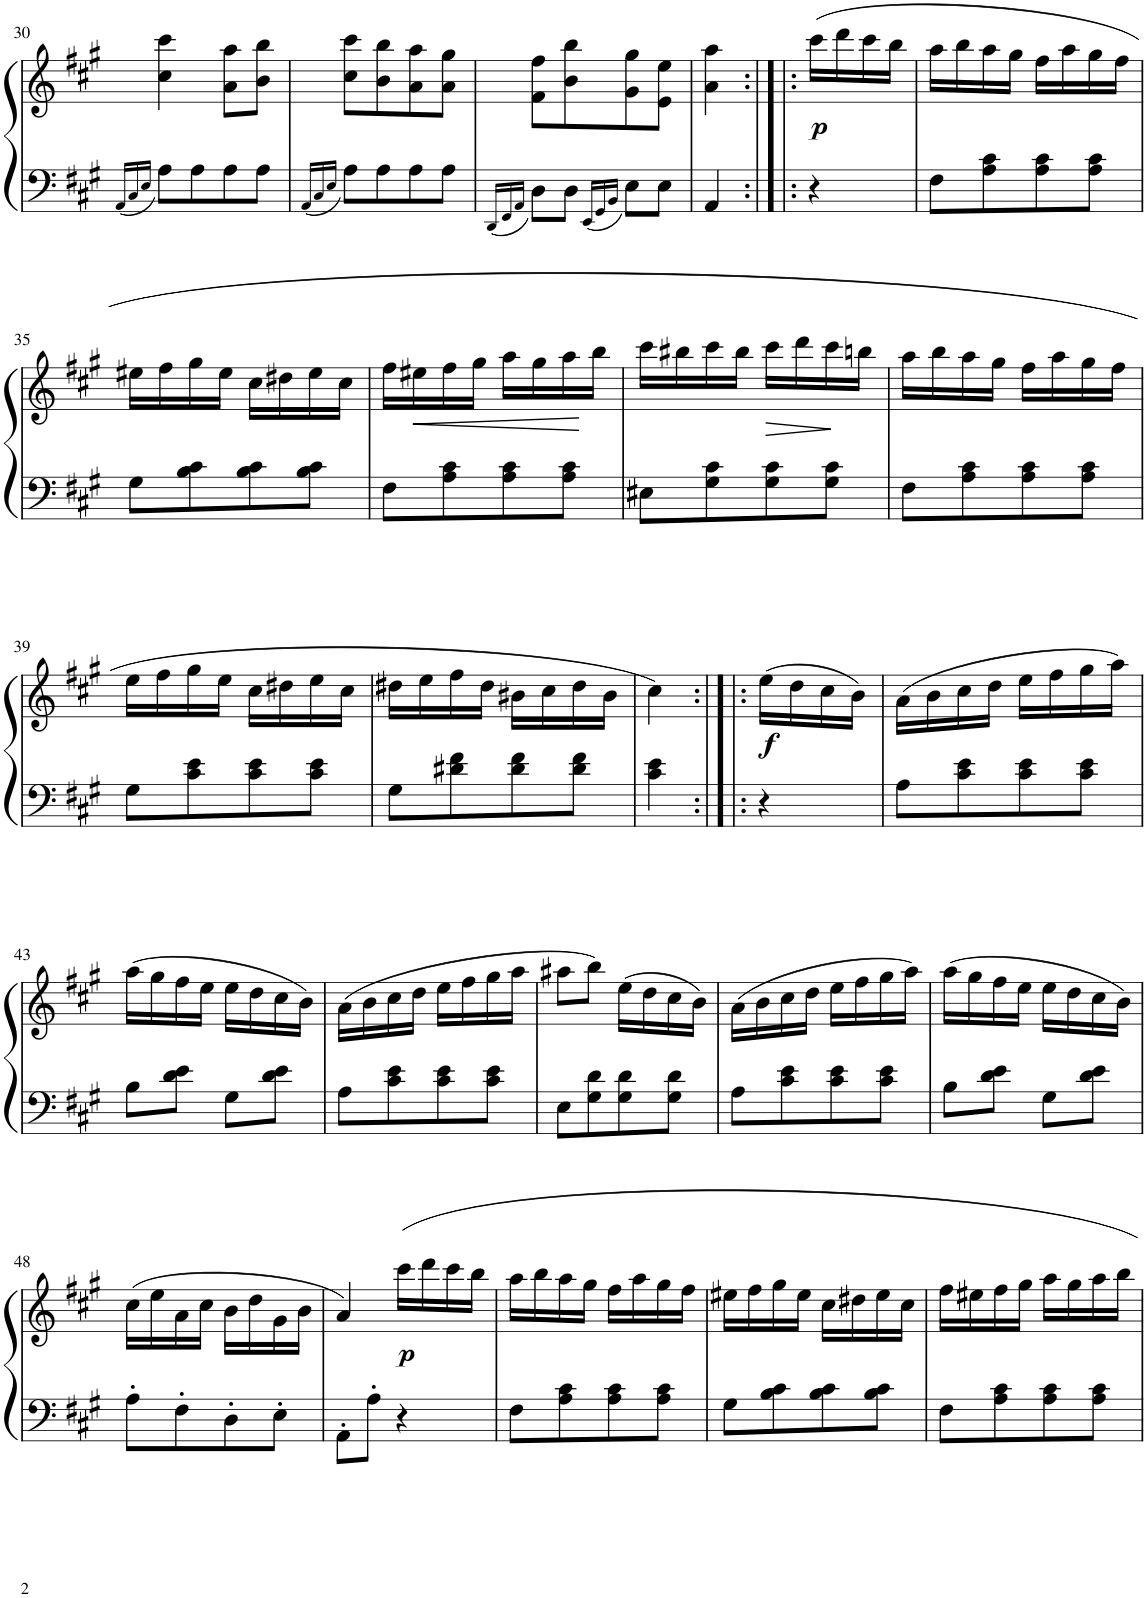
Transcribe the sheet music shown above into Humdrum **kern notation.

**kern	**kern	**dynam
*part1	*part1	*part1
*staff2	*staff1	*staff1/2
*I"Piano	*	*
*I'Pno	*	*
!!LO:PB:g=z
*clefF4	*clefG2	*
*k[f#c#g#]	*k[f#c#g#]	*
*M2/4	*M2/4	*
=30	=30	=30
16qAA/LL	.	.
16qC#/	.	.
16qE/JJ	.	.
8A\L	4cc#\ 4ccc#\	.
8A\	.	.
8A\	8a\ 8aa\L	.
8A\J	8b\ 8bb\J	.
=31	=31	=31
16qAA/LL	.	.
16qC#/	.	.
16qE/JJ	.	.
8A\L	8cc#\ 8ccc#\L	.
8A\	8b\ 8bb\	.
8A\	8a\ 8aa\	.
8A\J	8a\ 8gg#\J	.
=32	=32	=32
16qDD/LL	.	.
16qFF#/	.	.
16qAA/JJ	.	.
8D\L	8f#\ 8ff#\L	.
8D\J	8b\ 8bb\	.
16qEE/LL	.	.
16qGG#/	.	.
16qBB/JJ	.	.
8E\L	8g#\ 8gg#\	.
8E\J	8e\ 8ee\J	.
=33	=33	=33
4AA/	4a\ 4aa\	.
=33:|!|:	=33:|!|:	=33:|!|:
!	!	!LO:DY:b
4r	(16ccc#\LL	p
.	16ddd\	.
.	16ccc#\	.
.	16bb\JJ	.
=34	=34	=34
8F#\L	16aa\LL	.
.	16bb\	.
8A\ 8c#\	16aa\	.
.	16gg#\JJ	.
8A\ 8c#\	16ff#\LL	.
.	16aa\	.
8A\ 8c#\J	16gg#\	.
.	16ff#\JJ	.
!!LO:LB:g=z
=35	=35	=35
8G#\L	16ee#X\LL	.
.	16ff#\	.
8B\ 8c#\	16gg#\	.
.	16ee#\JJ	.
8B\ 8c#\	16cc#\LL	.
.	16dd#X\	.
8B\ 8c#\J	16ee#\	.
.	16cc#\JJ	.
=36	=36	=36
8F#\L	16ff#\LL	.
!	!	!LO:HP:b
.	16ee#X\	<
8A\ 8c#\	16ff#\	.
.	16gg#\JJ	.
8A\ 8c#\	16aa\LL	.
.	16gg#\	.
8A\ 8c#\J	16aa\	.
.	16bb\JJ	.
.	.	[
=37	=37	=37
8E#X\L	16ccc#\LL	.
.	16bb#X\	.
8G#\ 8c#\	16ccc#\	.
.	16bb#\JJ	.
!	!	!LO:HP:b
8G#\ 8c#\	16ccc#\LL	>
.	16ddd\	.
8G#\ 8c#\J	16ccc#\	.
.	16bbn\JJ	.
.	.	]
=38	=38	=38
8F#\L	16aa\LL	.
.	16bb\	.
8A\ 8c#\	16aa\	.
.	16gg#\JJ	.
8A\ 8c#\	16ff#\LL	.
.	16aa\	.
8A\ 8c#\J	16gg#\	.
.	16ff#\JJ	.
!!LO:LB:g=z
=39	=39	=39
8G#\L	16ee\LL	.
.	16ff#\	.
8c#\ 8e\	16gg#\	.
.	16ee\JJ	.
8c#\ 8e\	16cc#\LL	.
.	16dd#X\	.
8c#\ 8e\J	16ee\	.
.	16cc#\JJ	.
=40	=40	=40
8G#\L	16dd#X\LL	.
.	16ee\	.
8d#X\ 8f#\	16ff#\	.
.	16dd#\JJ	.
8d#\ 8f#\	16b#X\LL	.
.	16cc#\	.
8d#\ 8f#\J	16dd#\	.
.	16b#\JJ	.
=41	=41	=41
4c#\ 4e\	4cc#\)	.
=41:|!|:	=41:|!|:	=41:|!|:
!	!	!LO:DY:b
4r	(16ee\LL	f
.	16dd\	.
.	16cc#\	.
.	16b\JJ)	.
=42	=42	=42
8A\L	(16a\LL	.
.	16b\	.
8c#\ 8e\	16cc#\	.
.	16dd\JJ	.
8c#\ 8e\	16ee\LL	.
.	16ff#\	.
8c#\ 8e\J	16gg#\	.
.	16aa\JJ)	.
!!LO:LB:g=z
=43	=43	=43
8B\L	(16aa\LL	.
.	16gg#\	.
8d\ 8e\J	16ff#\	.
.	16ee\JJ	.
8G#\L	16ee\LL	.
.	16dd\	.
8d\ 8e\J	16cc#\	.
.	16b\JJ)	.
=44	=44	=44
8A\L	(16a\LL	.
.	16b\	.
8c#\ 8e\	16cc#\	.
.	16dd\JJ	.
8c#\ 8e\	16ee\LL	.
.	16ff#\	.
8c#\ 8e\J	16gg#\	.
.	16aa\JJ	.
=45	=45	=45
8E\L	8aa#X\L	.
8G#\ 8d\	8bb\J)	.
8G#\ 8d\	(16ee\LL	.
.	16dd\	.
8G#\ 8d\J	16cc#\	.
.	16b\JJ)	.
=46	=46	=46
8A\L	(16a\LL	.
.	16b\	.
8c#\ 8e\	16cc#\	.
.	16dd\JJ	.
8c#\ 8e\	16ee\LL	.
.	16ff#\	.
8c#\ 8e\J	16gg#\	.
.	16aa\JJ)	.
=47	=47	=47
8B\L	(16aa\LL	.
.	16gg#\	.
8d\ 8e\J	16ff#\	.
.	16ee\JJ	.
8G#\L	16ee\LL	.
.	16dd\	.
8d\ 8e\J	16cc#\	.
.	16b\JJ)	.
!!LO:LB:g=z
=48	=48	=48
8A'\L	(16cc#\LL	.
.	16ee\	.
8F#'\	16a\	.
.	16cc#\JJ	.
8D'\	16b\LL	.
.	16dd\	.
8E'\J	16g#\	.
.	16b\JJ	.
=49	=49	=49
8AA'\L	4a/)	.
8A'\J	.	.
!	!	!LO:DY:b
4r	16ccc#\LL	p
.	16ddd\	.
.	16ccc#\	.
.	16bb\JJ	.
=50	=50	=50
8F#\L	16aa\LL	.
.	16bb\	.
8A\ 8c#\	16aa\	.
.	16gg#\JJ	.
8A\ 8c#\	16ff#\LL	.
.	16aa\	.
8A\ 8c#\J	16gg#\	.
.	16ff#\JJ	.
=51	=51	=51
8G#\L	16ee#X\LL	.
.	16ff#\	.
8B\ 8c#\	16gg#\	.
.	16ee#\JJ	.
8B\ 8c#\	16cc#\LL	.
.	16dd#X\	.
8B\ 8c#\J	16ee#\	.
.	16cc#\JJ	.
=52	=52	=52
8F#\L	16ff#\LL	.
.	16ee#X\	.
8A\ 8c#\	16ff#\	.
.	16gg#\JJ	.
8A\ 8c#\	16aa\LL	.
.	16gg#\	.
8A\ 8c#\J	16aa\	.
.	16bb\JJ	.
=	=	=
*-	*-	*-
